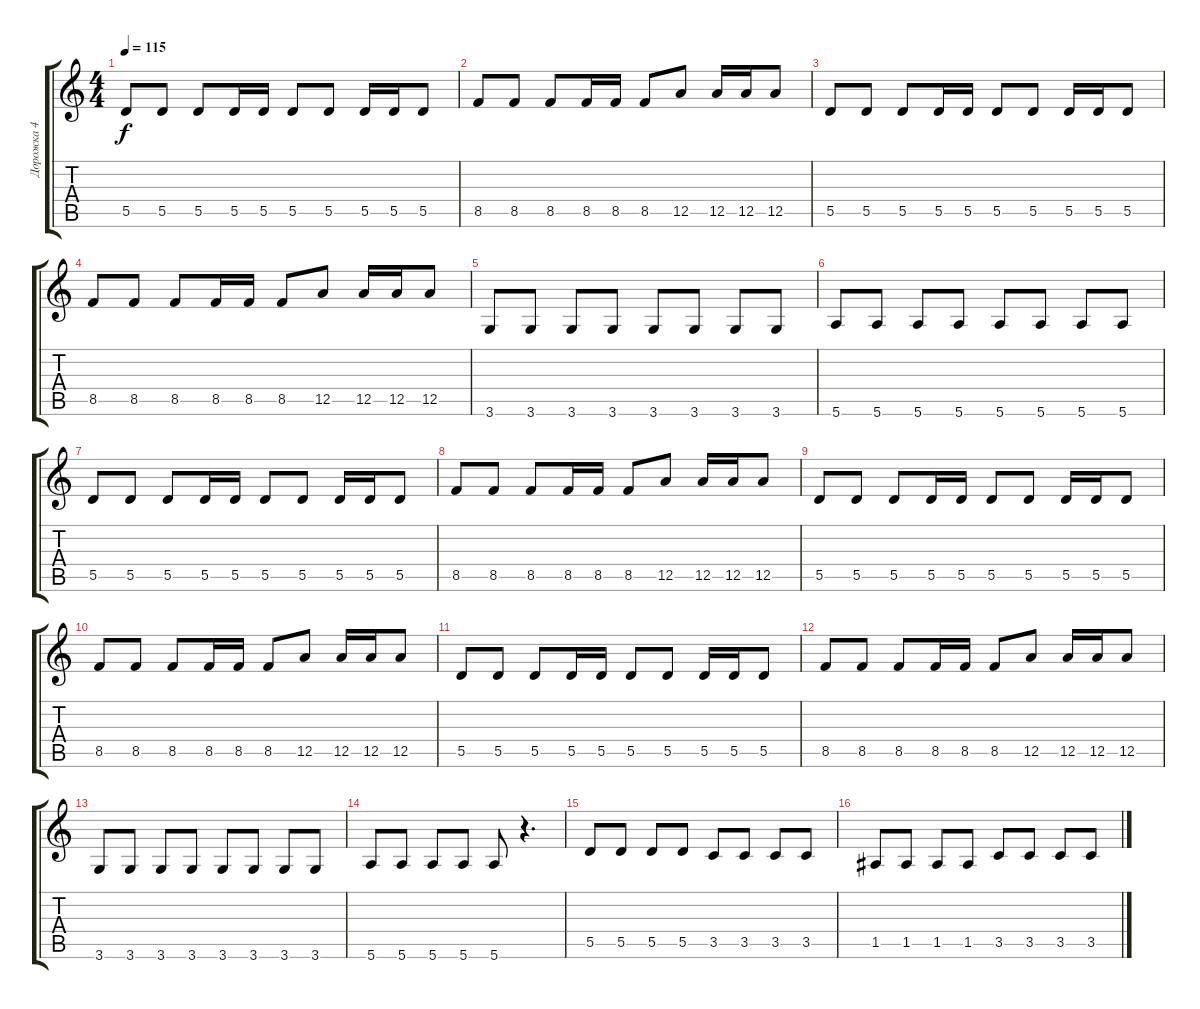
\track ("Дорожка 4" "Дорожка 4") {instrument electricbassfinger}
\staff {score tabs}
\tuning (E4 B3 G3 D3 A2 E2) {hide}
\ts (4 4)
\tempo 115
\clef g2
\ks c
5.5.8{dy f} 5.5.8 5.5.8 5.5.16 5.5.16 5.5.8 5.5.8 5.5.16 5.5.16 5.5.8 |
8.5.8 8.5.8 8.5.8 8.5.16 8.5.16 8.5.8 12.5.8 12.5.16 12.5.16 12.5.8 |
5.5.8 5.5.8 5.5.8 5.5.16 5.5.16 5.5.8 5.5.8 5.5.16 5.5.16 5.5.8 |
8.5.8 8.5.8 8.5.8 8.5.16 8.5.16 8.5.8 12.5.8 12.5.16 12.5.16 12.5.8 |
3.6.8 3.6.8 3.6.8 3.6.8 3.6.8 3.6.8 3.6.8 3.6.8 |
5.6.8 5.6.8 5.6.8 5.6.8 5.6.8 5.6.8 5.6.8 5.6.8 |
5.5.8 5.5.8 5.5.8 5.5.16 5.5.16 5.5.8 5.5.8 5.5.16 5.5.16 5.5.8 |
8.5.8 8.5.8 8.5.8 8.5.16 8.5.16 8.5.8 12.5.8 12.5.16 12.5.16 12.5.8 |
5.5.8 5.5.8 5.5.8 5.5.16 5.5.16 5.5.8 5.5.8 5.5.16 5.5.16 5.5.8 |
8.5.8 8.5.8 8.5.8 8.5.16 8.5.16 8.5.8 12.5.8 12.5.16 12.5.16 12.5.8 |
5.5.8 5.5.8 5.5.8 5.5.16 5.5.16 5.5.8 5.5.8 5.5.16 5.5.16 5.5.8 |
8.5.8 8.5.8 8.5.8 8.5.16 8.5.16 8.5.8 12.5.8 12.5.16 12.5.16 12.5.8 |
3.6.8 3.6.8 3.6.8 3.6.8 3.6.8 3.6.8 3.6.8 3.6.8 |
5.6.8 5.6.8 5.6.8 5.6.8 5.6.8 r.4{d} |
5.5.8 5.5.8 5.5.8 5.5.8 3.5.8 3.5.8 3.5.8 3.5.8 |
1.5.8 1.5.8 1.5.8 1.5.8 3.5.8 3.5.8 3.5.8 3.5.8
